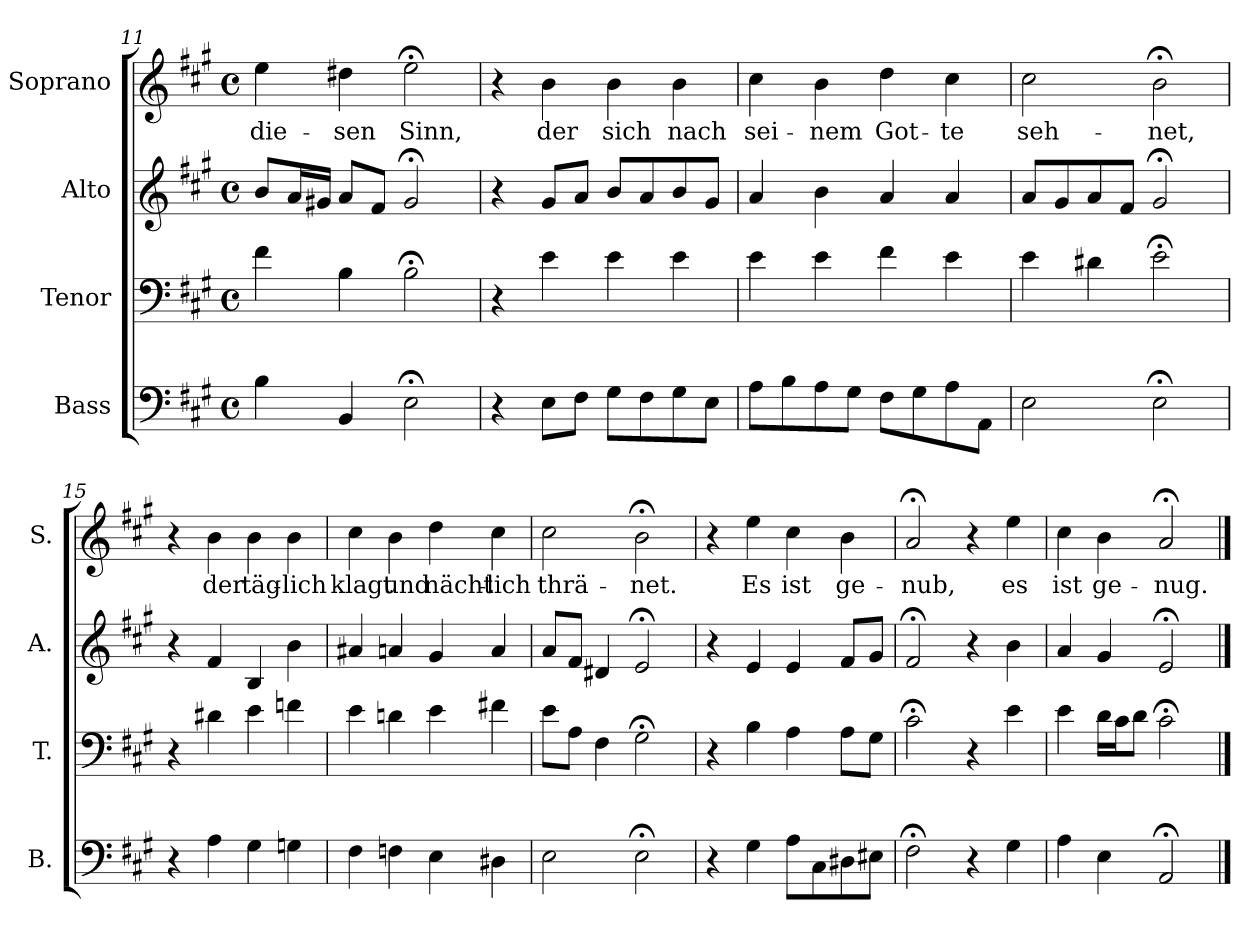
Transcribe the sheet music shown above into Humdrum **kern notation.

**kern	**kern	**kern	**kern	**text
*part4	*part3	*part2	*part1	*part1
*staff4	*staff3	*staff2	*staff1	*staff1
*I"Bass	*I"Tenor	*I"Alto	*I"Soprano	*
*I'B.	*I'T.	*I'A.	*I'S.	*
*clefF4	*clefF4	*clefG2	*clefG2	*
*k[f#c#g#]	*k[f#c#g#]	*k[f#c#g#]	*k[f#c#g#]	*
*A:	*A:	*A:	*A:	*
*M4/4	*M4/4	*M4/4	*M4/4	*
*met(c)	*met(c)	*met(c)	*met(c)	*
=11	=11	=11	=11	=11
!	!	!	!	!LO:LY:b
4B\	4f#\	8b/L	4ee\	die-
.	.	16a/L	.	.
.	.	16g#X/JJ	.	.
!	!	!	!	!LO:LY:b
4BB/	4B\	8a/L	4dd#X\	-sen
.	.	8f#/J	.	.
!	!	!	!	!LO:LY:b
2E;<\	2B;<\	2g#;</	2ee;<\	Sinn,
=12	=12	=12	=12	=12
4r	4r	4r	4r	.
!	!	!	!	!LO:LY:b
8E\L	4e\	8g#/L	4b\	der
8F#\J	.	8a/J	.	.
!	!	!	!	!LO:LY:b
8G#\L	4e\	8b/L	4b\	sich
8F#\	.	8a/	.	.
!	!	!	!	!LO:LY:b
8G#\	4e\	8b/	4b\	nach
8E\J	.	8g#/J	.	.
!!LO:PB:g=z
=13	=13	=13	=13	=13
!	!	!	!	!LO:LY:b
8A\L	4e\	4a/	4cc#\	sei-
8B\	.	.	.	.
!	!	!	!	!LO:LY:b
8A\	4e\	4b\	4b\	-nem
8G#\J	.	.	.	.
!	!	!	!	!LO:LY:b
8F#\L	4f#\	4a/	4dd\	Got-
8G#\	.	.	.	.
!	!	!	!	!LO:LY:b
8A\	4e\	4a/	4cc#\	-te
8AA\J	.	.	.	.
=14	=14	=14	=14	=14
!	!	!	!	!LO:LY:b
2E\	4e\	8a/L	2cc#\	seh-
.	.	8g#/	.	.
.	4d#X\	8a/	.	.
.	.	8f#/J	.	.
!	!	!	!	!LO:LY:b
2E;<\	2e;<\	2g#;</	2b;<\	-net,
!!LO:PB:g=z
=15	=15	=15	=15	=15
4r	4r	4r	4r	.
!	!	!	!	!LO:LY:b
4A\	4d#X\	4f#/	4b\	der
!	!	!	!	!LO:LY:b
4G#\	4e\	4B/	4b\	täg-
!	!	!	!	!LO:LY:b
4Gn\	4fn\	4b\	4b\	-lich
=16	=16	=16	=16	=16
!	!	!	!	!LO:LY:b
4F#\	4e\	4a#X/	4cc#\	klagt
!	!	!	!	!LO:LY:b
4Fn\	4dn\	4an/	4b\	und
!	!	!	!	!LO:LY:b
4E\	4e\	4g#/	4dd\	nächt-
!	!	!	!	!LO:LY:b
4D#X\	4f#X\	4a/	4cc#\	-lich
=17	=17	=17	=17	=17
!	!	!	!	!LO:LY:b
2E\	8e\L	8a/L	2cc#\	thrä-
.	8A\J	8f#/J	.	.
.	4F#\	4d#X/	.	.
!	!	!	!	!LO:LY:b
2E;<\	2G#;<\	2e;</	2b;<\	-net.
=18	=18	=18	=18	=18
4r	4r	4r	4r	.
!	!	!	!	!LO:LY:b
4G#\	4B\	4e/	4ee\	Es
!	!	!	!	!LO:LY:b
8A\L	4A\	4e/	4cc#\	ist
8C#\	.	.	.	.
!	!	!	!	!LO:LY:b
8D#X\	8A\L	8f#/L	4b\	ge-
8E#X\J	8G#\J	8g#/J	.	.
=19	=19	=19	=19	=19
!	!	!	!	!LO:LY:b
2F#;<\	2c#;<\	2f#;</	2a;</	-nub,
4r	4r	4r	4r	.
!	!	!	!	!LO:LY:b
4G#\	4e\	4b\	4ee\	es
=20	=20	=20	=20	=20
!	!	!	!	!LO:LY:b
4A\	4e\	4a/	4cc#\	ist
!	!	!	!	!LO:LY:b
4E\	16d\LL	4g#/	4b\	ge-
.	16c#\J	.	.	.
.	8d\J	.	.	.
!	!	!	!	!LO:LY:b
2AA;</	2c#;<\	2e;</	2a;</	-nug.
==	==	==	==	==
*-	*-	*-	*-	*-
